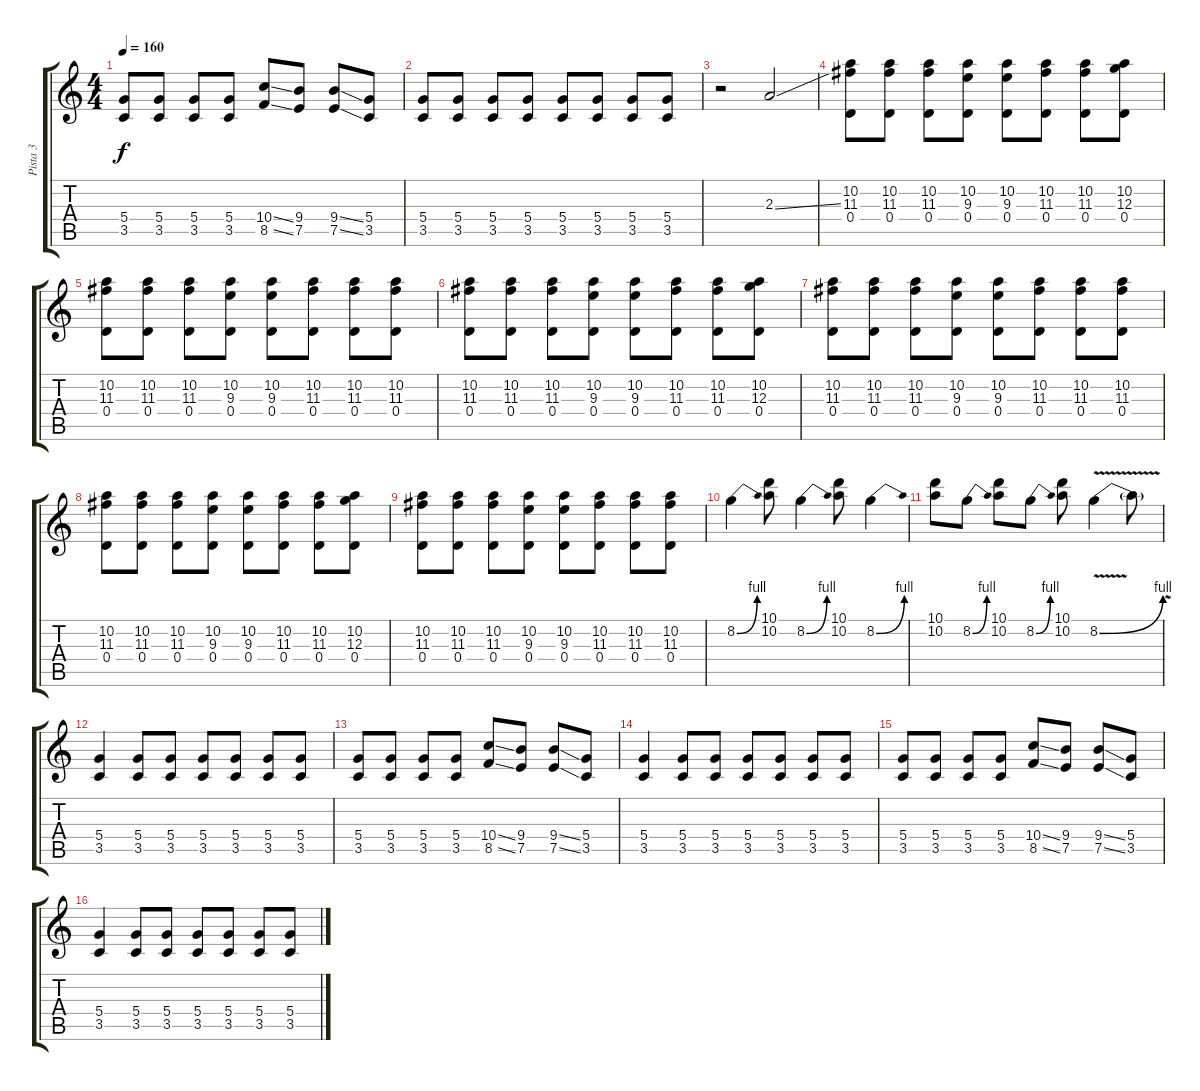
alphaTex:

\track ("Pista 3" "Pista 3") {instrument overdrivenguitar}
\staff {score tabs}
\tuning (E4 B3 G3 D3 A2 E2) {hide}
\ts (4 4)
\tempo 160
\clef g2
\ks c
(5.4 3.5).8{dy f} (5.4 3.5).8 (5.4 3.5).8 (5.4 3.5).8 (10.4{ss} 8.5{ss}).8 (9.4 7.5).8 (9.4{ss} 7.5{ss}).8 (5.4 3.5).8 |
(5.4 3.5).8 (5.4 3.5).8 (5.4 3.5).8 (5.4 3.5).8 (5.4 3.5).8 (5.4 3.5).8 (5.4 3.5).8 (5.4 3.5).8 |
r.2 2.3{ss}.2 |
(10.2 11.3 0.4).8 (10.2 11.3 0.4).8 (10.2 11.3 0.4).8 (10.2 9.3 0.4).8 (10.2 9.3 0.4).8 (10.2 11.3 0.4).8 (10.2 11.3 0.4).8 (10.2 12.3 0.4).8 |
(10.2 11.3 0.4).8 (10.2 11.3 0.4).8 (10.2 11.3 0.4).8 (10.2 9.3 0.4).8 (10.2 9.3 0.4).8 (10.2 11.3 0.4).8 (10.2 11.3 0.4).8 (10.2 11.3 0.4).8 |
(10.2 11.3 0.4).8 (10.2 11.3 0.4).8 (10.2 11.3 0.4).8 (10.2 9.3 0.4).8 (10.2 9.3 0.4).8 (10.2 11.3 0.4).8 (10.2 11.3 0.4).8 (10.2 12.3 0.4).8 |
(10.2 11.3 0.4).8 (10.2 11.3 0.4).8 (10.2 11.3 0.4).8 (10.2 9.3 0.4).8 (10.2 9.3 0.4).8 (10.2 11.3 0.4).8 (10.2 11.3 0.4).8 (10.2 11.3 0.4).8 |
(10.2 11.3 0.4).8 (10.2 11.3 0.4).8 (10.2 11.3 0.4).8 (10.2 9.3 0.4).8 (10.2 9.3 0.4).8 (10.2 11.3 0.4).8 (10.2 11.3 0.4).8 (10.2 12.3 0.4).8 |
(10.2 11.3 0.4).8 (10.2 11.3 0.4).8 (10.2 11.3 0.4).8 (10.2 9.3 0.4).8 (10.2 9.3 0.4).8 (10.2 11.3 0.4).8 (10.2 11.3 0.4).8 (10.2 11.3 0.4).8 |
8.2{be (bend 0 0 60 4)}.4 (10.1 10.2).8 8.2{be (bend 0 0 60 4)}.4 (10.1 10.2).8 8.2{be (bend 0 0 60 4)}.4 |
(10.1 10.2).8 8.2{be (bend 0 0 60 4)}.8 (10.1 10.2).8 8.2{be (bend 0 0 60 4)}.8 (10.1 10.2).8 8.2{be (bend 0 0 60 4) v}.4 8.2{v t}.8 |
(5.4 3.5).4 (5.4 3.5).8 (5.4 3.5).8 (5.4 3.5).8 (5.4 3.5).8 (5.4 3.5).8 (5.4 3.5).8 |
(5.4 3.5).8 (5.4 3.5).8 (5.4 3.5).8 (5.4 3.5).8 (10.4{ss} 8.5{ss}).8 (9.4 7.5).8 (9.4{ss} 7.5{ss}).8 (5.4 3.5).8 |
(5.4 3.5).4 (5.4 3.5).8 (5.4 3.5).8 (5.4 3.5).8 (5.4 3.5).8 (5.4 3.5).8 (5.4 3.5).8 |
(5.4 3.5).8 (5.4 3.5).8 (5.4 3.5).8 (5.4 3.5).8 (10.4{ss} 8.5{ss}).8 (9.4 7.5).8 (9.4{ss} 7.5{ss}).8 (5.4 3.5).8 |
(5.4 3.5).4 (5.4 3.5).8 (5.4 3.5).8 (5.4 3.5).8 (5.4 3.5).8 (5.4 3.5).8 (5.4 3.5).8
